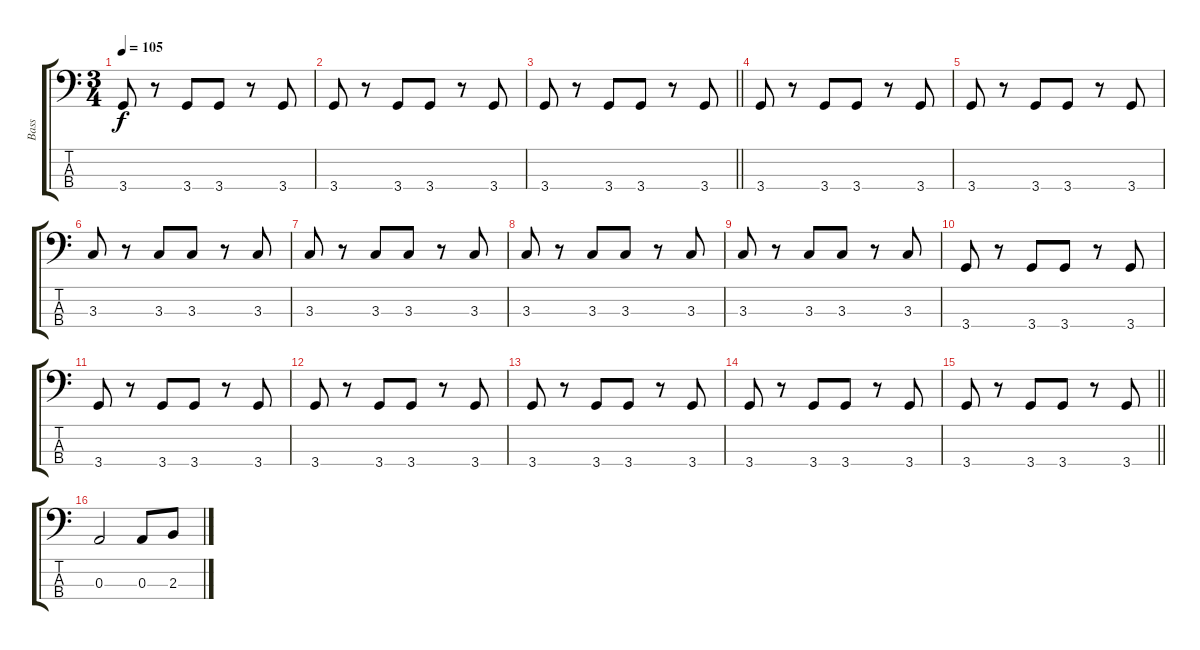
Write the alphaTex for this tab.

\track ("Bass" "Bass") {instrument electricbassfinger}
\staff {score tabs}
\tuning (G2 D2 A1 E1) {hide}
\ts (3 4)
\tempo 105
\clef f4
\ks c
3.4.8{dy f} r.8 3.4.8 3.4.8 r.8 3.4.8 |
3.4.8 r.8 3.4.8 3.4.8 r.8 3.4.8 |
\barLineRight lightlight
3.4.8 r.8 3.4.8 3.4.8 r.8 3.4.8 |
3.4.8 r.8 3.4.8 3.4.8 r.8 3.4.8 |
3.4.8 r.8 3.4.8 3.4.8 r.8 3.4.8 |
3.3.8 r.8 3.3.8 3.3.8 r.8 3.3.8 |
3.3.8 r.8 3.3.8 3.3.8 r.8 3.3.8 |
3.3.8 r.8 3.3.8 3.3.8 r.8 3.3.8 |
3.3.8 r.8 3.3.8 3.3.8 r.8 3.3.8 |
3.4.8 r.8 3.4.8 3.4.8 r.8 3.4.8 |
3.4.8 r.8 3.4.8 3.4.8 r.8 3.4.8 |
3.4.8 r.8 3.4.8 3.4.8 r.8 3.4.8 |
3.4.8 r.8 3.4.8 3.4.8 r.8 3.4.8 |
3.4.8 r.8 3.4.8 3.4.8 r.8 3.4.8 |
\barLineRight lightlight
3.4.8 r.8 3.4.8 3.4.8 r.8 3.4.8 |
0.3.2 0.3.8 2.3.8
